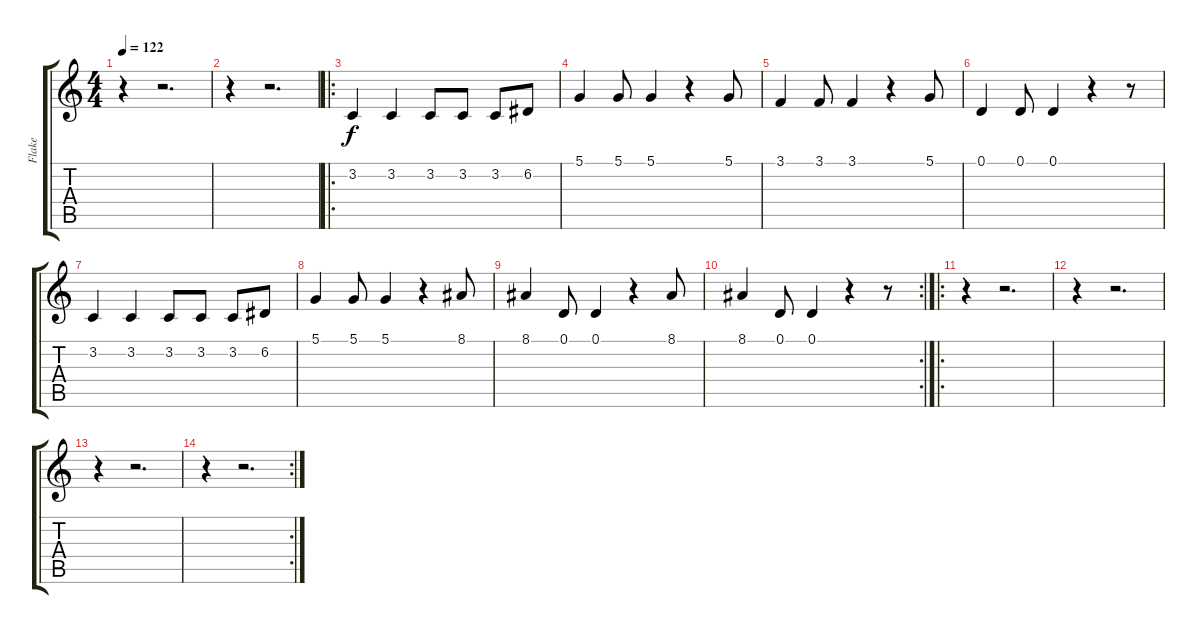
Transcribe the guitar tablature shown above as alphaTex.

\track ("Flake" "Flake") {instrument stringensemble1}
\staff {score tabs}
\tuning (D4 A3 F3 C3 G2 C2) {hide}
\ts (4 4)
\tempo 122
\clef g2
\ks c
r.4{dy f} r.2{d} |
r.4 r.2{d} |
\ro
3.2.4{volume 6} 3.2.4 3.2.8 3.2.8 3.2.8 6.2.8 |
5.1.4 5.1.8 5.1.4 r.4 5.1.8 |
3.1.4 3.1.8 3.1.4 r.4 5.1.8 |
0.1.4 0.1.8 0.1.4 r.4 r.8 |
3.2.4 3.2.4 3.2.8 3.2.8 3.2.8 6.2.8 |
5.1.4 5.1.8 5.1.4 r.4 8.1.8 |
8.1.4 0.1.8 0.1.4 r.4 8.1.8 |
\rc 2
8.1.4 0.1.8 0.1.4 r.4 r.8 |
\ro
r.4 r.2{d} |
r.4 r.2{d} |
r.4 r.2{d} |
\rc 2
r.4 r.2{d}
